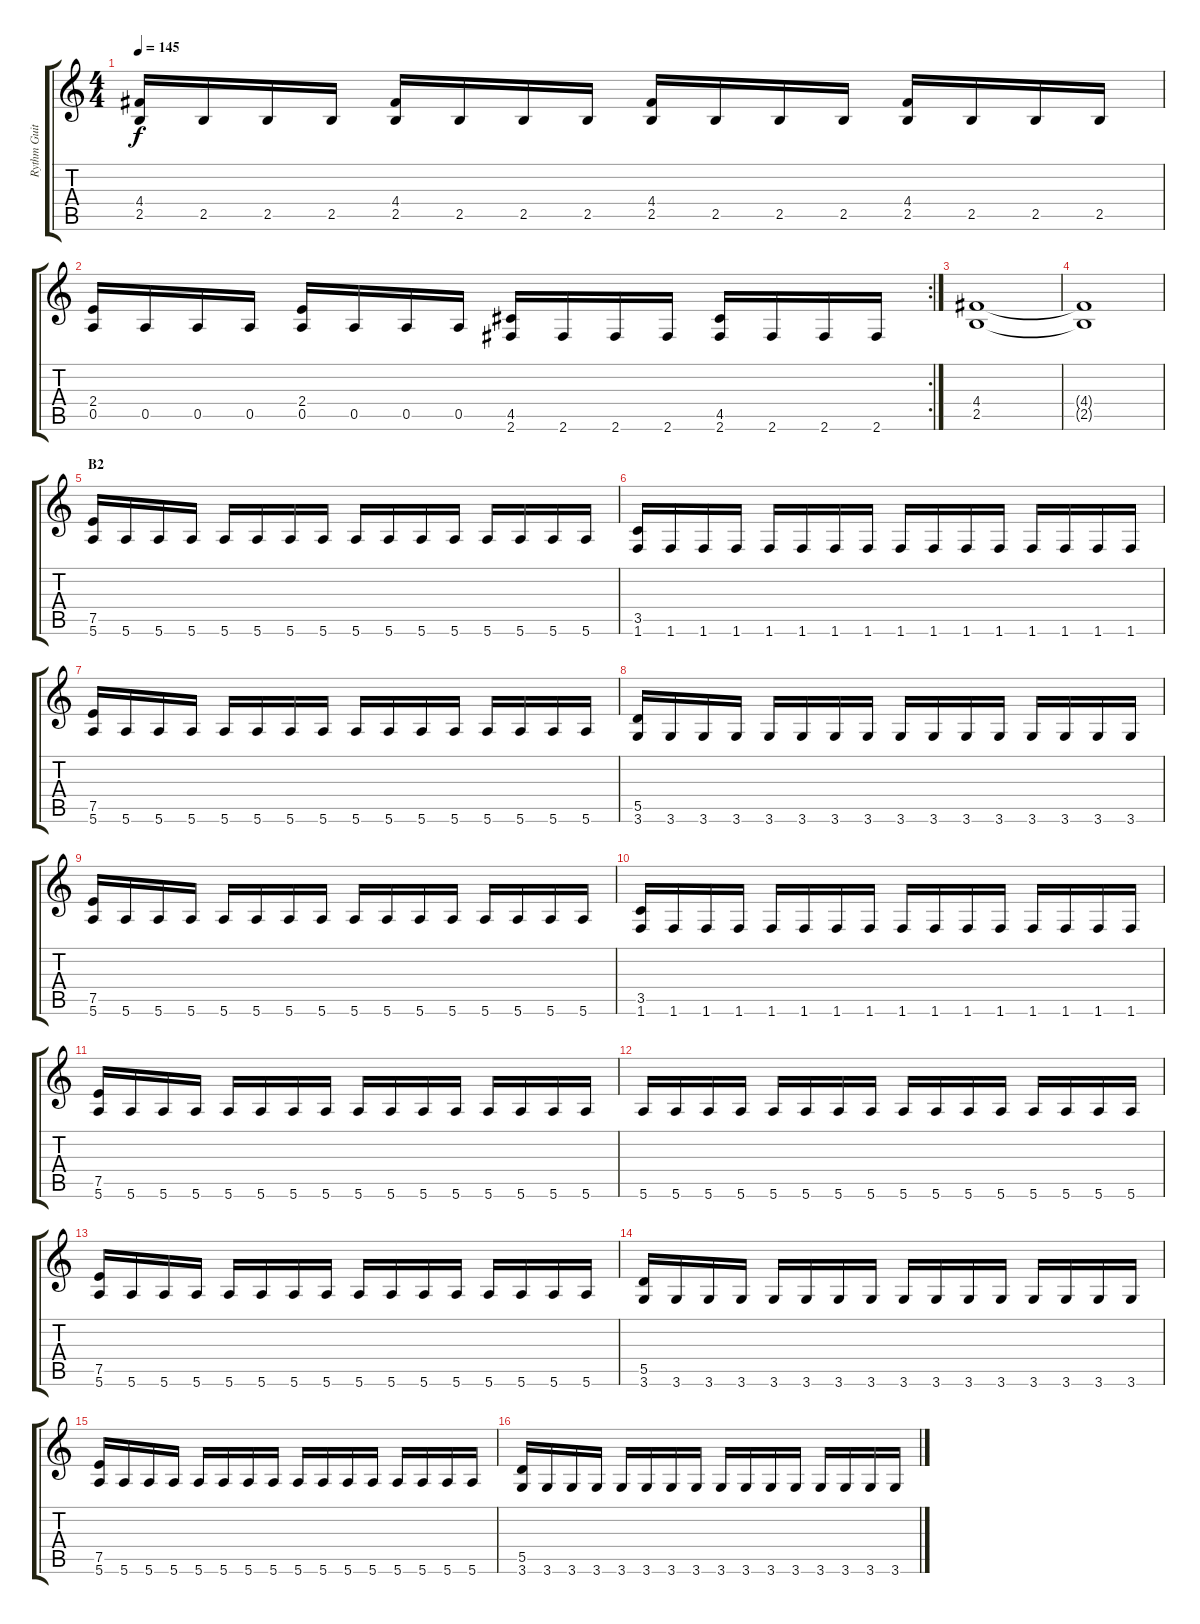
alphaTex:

\track ("Rythm Guitar" "Rythm Guit") {instrument distortionguitar}
\staff {score tabs}
\tuning (E4 B3 G3 D3 A2 E2) {hide}
\ts (4 4)
\tempo 145
\clef g2
\ks c
(4.4 2.5).16{dy f} 2.5.16 2.5.16 2.5.16 (4.4 2.5).16 2.5.16 2.5.16 2.5.16 (4.4 2.5).16 2.5.16 2.5.16 2.5.16 (4.4 2.5).16 2.5.16 2.5.16 2.5.16 |
\rc 2
(2.4 0.5).16 0.5.16 0.5.16 0.5.16 (2.4 0.5).16 0.5.16 0.5.16 0.5.16 (4.5 2.6).16 2.6.16 2.6.16 2.6.16 (4.5 2.6).16 2.6.16 2.6.16 2.6.16 |
(4.4 2.5).1 |
(4.4{t} 2.5{t}).1 |
\section ("" "B2")
(7.5 5.6).16 5.6.16 5.6.16 5.6.16 5.6.16 5.6.16 5.6.16 5.6.16 5.6.16 5.6.16 5.6.16 5.6.16 5.6.16 5.6.16 5.6.16 5.6.16 |
(3.5 1.6).16 1.6.16 1.6.16 1.6.16 1.6.16 1.6.16 1.6.16 1.6.16 1.6.16 1.6.16 1.6.16 1.6.16 1.6.16 1.6.16 1.6.16 1.6.16 |
(7.5 5.6).16 5.6.16 5.6.16 5.6.16 5.6.16 5.6.16 5.6.16 5.6.16 5.6.16 5.6.16 5.6.16 5.6.16 5.6.16 5.6.16 5.6.16 5.6.16 |
(5.5 3.6).16 3.6.16 3.6.16 3.6.16 3.6.16 3.6.16 3.6.16 3.6.16 3.6.16 3.6.16 3.6.16 3.6.16 3.6.16 3.6.16 3.6.16 3.6.16 |
(7.5 5.6).16 5.6.16 5.6.16 5.6.16 5.6.16 5.6.16 5.6.16 5.6.16 5.6.16 5.6.16 5.6.16 5.6.16 5.6.16 5.6.16 5.6.16 5.6.16 |
(3.5 1.6).16 1.6.16 1.6.16 1.6.16 1.6.16 1.6.16 1.6.16 1.6.16 1.6.16 1.6.16 1.6.16 1.6.16 1.6.16 1.6.16 1.6.16 1.6.16 |
(7.5 5.6).16 5.6.16 5.6.16 5.6.16 5.6.16 5.6.16 5.6.16 5.6.16 5.6.16 5.6.16 5.6.16 5.6.16 5.6.16 5.6.16 5.6.16 5.6.16 |
5.6.16 5.6.16 5.6.16 5.6.16 5.6.16 5.6.16 5.6.16 5.6.16 5.6.16 5.6.16 5.6.16 5.6.16 5.6.16 5.6.16 5.6.16 5.6.16 |
(7.5 5.6).16 5.6.16 5.6.16 5.6.16 5.6.16 5.6.16 5.6.16 5.6.16 5.6.16 5.6.16 5.6.16 5.6.16 5.6.16 5.6.16 5.6.16 5.6.16 |
(5.5 3.6).16 3.6.16 3.6.16 3.6.16 3.6.16 3.6.16 3.6.16 3.6.16 3.6.16 3.6.16 3.6.16 3.6.16 3.6.16 3.6.16 3.6.16 3.6.16 |
(7.5 5.6).16 5.6.16 5.6.16 5.6.16 5.6.16 5.6.16 5.6.16 5.6.16 5.6.16 5.6.16 5.6.16 5.6.16 5.6.16 5.6.16 5.6.16 5.6.16 |
(5.5 3.6).16 3.6.16 3.6.16 3.6.16 3.6.16 3.6.16 3.6.16 3.6.16 3.6.16 3.6.16 3.6.16 3.6.16 3.6.16 3.6.16 3.6.16 3.6.16
